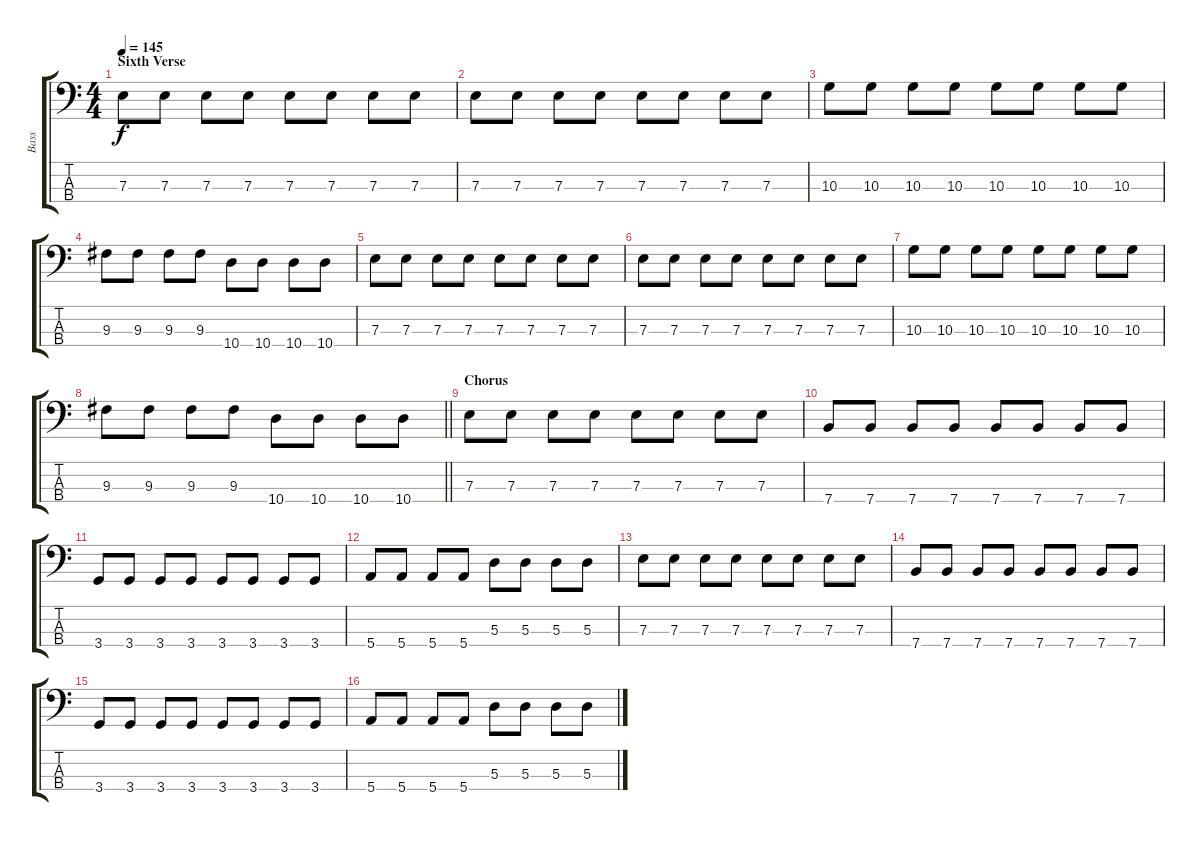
\track ("Bass" "Bass") {instrument electricbassfinger}
\staff {score tabs}
\tuning (G2 D2 A1 E1) {hide}
\ts (4 4)
\section ("" "Sixth Verse")
\tempo 145
\clef f4
\ks c
7.3.8{dy f} 7.3.8 7.3.8 7.3.8 7.3.8 7.3.8 7.3.8 7.3.8 |
7.3.8 7.3.8 7.3.8 7.3.8 7.3.8 7.3.8 7.3.8 7.3.8 |
10.3.8 10.3.8 10.3.8 10.3.8 10.3.8 10.3.8 10.3.8 10.3.8 |
9.3.8 9.3.8 9.3.8 9.3.8 10.4.8 10.4.8 10.4.8 10.4.8 |
7.3.8 7.3.8 7.3.8 7.3.8 7.3.8 7.3.8 7.3.8 7.3.8 |
7.3.8 7.3.8 7.3.8 7.3.8 7.3.8 7.3.8 7.3.8 7.3.8 |
10.3.8 10.3.8 10.3.8 10.3.8 10.3.8 10.3.8 10.3.8 10.3.8 |
\barLineRight lightlight
9.3.8 9.3.8 9.3.8 9.3.8 10.4.8 10.4.8 10.4.8 10.4.8 |
\section ("" "Chorus")
7.3.8 7.3.8 7.3.8 7.3.8 7.3.8 7.3.8 7.3.8 7.3.8 |
7.4.8 7.4.8 7.4.8 7.4.8 7.4.8 7.4.8 7.4.8 7.4.8 |
3.4.8 3.4.8 3.4.8 3.4.8 3.4.8 3.4.8 3.4.8 3.4.8 |
5.4.8 5.4.8 5.4.8 5.4.8 5.3.8 5.3.8 5.3.8 5.3.8 |
7.3.8 7.3.8 7.3.8 7.3.8 7.3.8 7.3.8 7.3.8 7.3.8 |
7.4.8 7.4.8 7.4.8 7.4.8 7.4.8 7.4.8 7.4.8 7.4.8 |
3.4.8 3.4.8 3.4.8 3.4.8 3.4.8 3.4.8 3.4.8 3.4.8 |
5.4.8 5.4.8 5.4.8 5.4.8 5.3.8 5.3.8 5.3.8 5.3.8
